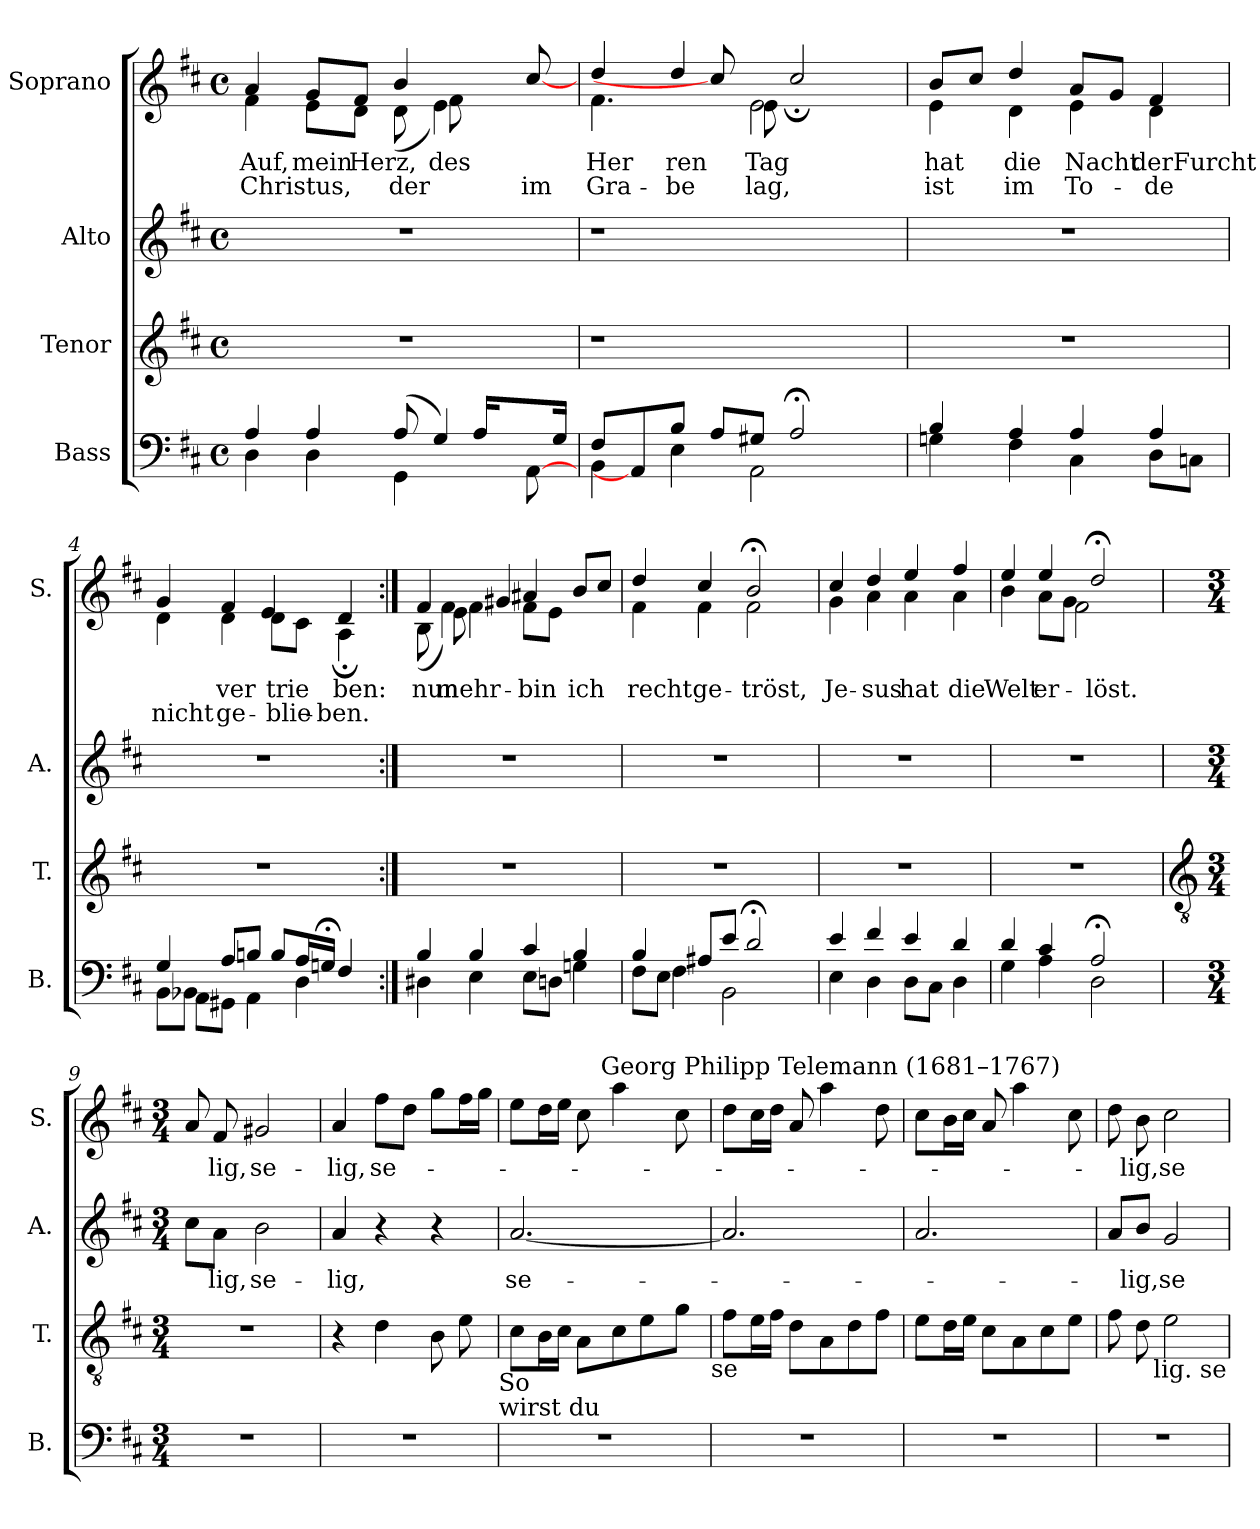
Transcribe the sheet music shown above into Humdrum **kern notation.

**kern	**kern	**kern	**text	**kern	**text	**text
*part4	*part3	*part2	*part2	*part1	*part1	*part1
*staff4	*staff3	*staff2	*staff2	*staff1	*staff1	*staff1
*I"Bass	*I"Tenor	*I"Alto	*	*I"Soprano	*	*
*I'B.	*I'T.	*I'A.	*	*I'S.	*	*
*clefF4	*clefG2	*clefG2	*	*clefG2	*	*
*ITrd7c12	*	*	*	*	*	*
*k[f#c#]	*k[f#c#]	*k[f#c#]	*	*k[f#c#]	*	*
*D:	*D:	*D:	*	*D:	*	*
*M4/4	*M4/4	*M4/4	*	*M4/4	*	*
*met(c)	*met(c)	*met(c)	*	*met(c)	*	*
=1	=1	=1	=1	=1	=1	=1
*^	*	*	*	*	*	*
!	!	!	!	!	!	!LO:LY:b	!LO:LY:b
*	*	*	*	*	*^	*	*
*	*	*	*	*	*	*^	*	*
4AA/	4DD\	1r	1r	.	4a/	4f#\	2ryy	Auf,	Christus,
!	!	!	!	!	!	!	!	!LO:LY:b	!
4AA/	4DD\	.	.	.	8e\L	8g/L	.	mein	.
!	!	!	!	!	!	!	!	!LO:LY:b	!
.	.	.	.	.	8d\J	8f#/J	.	Herz,	.
!	!	!	!	!	!	!	!	!	!LO:LY:b
(8AA/	4GGG\	.	.	.	4b/	(<8d\	8ryy	.	der
!	!	!	!	!	!	!	!	!LO:LY:b	!
4GG/)	.	.	.	.	.	4e\)	8f#\	des	.
.	16AA/LL	.	.	.	4ryy	.	4ryy	.	.
.	8ryy	.	.	.	.	.	.	.	.
!	!	!	!	!	!	!	!	!	!LO:LY:b
[8AAA\	.	.	.	.	.	[8cc#/	.	.	im
.	16GG/JJ	.	.	.	.	.	.	.	.
*	*	*	*	*	*v	*v	*v	*	*
=2	=2	=2	=2	=2	=2	=2	=2
!	!	!	!	!	!	!LO:LY:b	!LO:LY:b
*	*	*	*	*	*^	*	*
8FF#/L	4BBB\	1r	1r	.	4dd/	4.f#\	Her	Gra-
8AAA\]	.	.	.	.	.	.	.	.
!	!	!	!	!	!	!	!LO:LY:b	!LO:LY:b
8BB/J	4EE\	.	.	.	4dd/	.	ren	-be
8AA/L	.	.	.	.	.	8cc#/]	.	.
!	!	!	!	!	!	!	!LO:LY:b	!LO:LY:b
8GG#X/J	2AAA\	.	.	.	2e\	8e\	Tag	lag,
2AA;</	.	.	.	.	.	2cc#;</	.	.
.	8ryy	8ryy	8ryy	.	8ryy	.	.	.
=3	=3	=3	=3	=3	=3	=3	=3	=3
!	!	!	!	!	!	!	!LO:LY:b	!LO:LY:b
4GGn\	4BB/	1r	1r	.	8b/L	4e\	hat	ist
.	.	.	.	.	8cc#/J	.	.	.
!	!	!	!	!	!	!	!LO:LY:b	!LO:LY:b
4FF#\	4AA/	.	.	.	4dd/	4d\	die	im
!	!	!	!	!	!	!	!LO:LY:b	!LO:LY:b
4CC#\	4AA/	.	.	.	8a/L	4e\	Nacht	To-
.	.	.	.	.	8g/J	.	.	.
!	!	!	!	!	!	!	!LO:LY:b	!LO:LY:b
8DD\L	4AA/	.	.	.	4f#/	4d\	derFurcht	-de
8CCn\J	.	.	.	.	.	.	.	.
=4	=4	=4	=4	=4	=4	=4	=4	=4
*^	*^	*	*	*	*	*	*	*
!	!	!	!	!	!	!	!	!	!	!LO:LY:b
4GG/	8BBB\L	8ryy	4.ryy	1r	1r	.	4d\	4g/	.	nicht
.	8BBB-X\J	8AAA\L	.	.	.	.	.	.	.	.
!	!	!	!	!	!	!	!	!	!LO:LY:b	!LO:LY:b
2.ryy	8AA/L	8GGG#X\J	.	.	.	.	4d\	4f#/	ver	ge-
.	8BBn/J	8ryy	4AAA\	.	.	.	.	.	.	.
!	!	!	!	!	!	!	!	!	!LO:LY:b	!LO:LY:b
.	8ryy	8BB/L	.	.	.	.	8d\L	4e/	trie	-blie-
.	4DD\	16AA/L	8ryy	.	.	.	8c#\J	.	.	.
.	.	16GGn;/JJ	.	.	.	.	.	.	.	.
!	!	!	!	!	!	!	!	!	!LO:LY:b	!LO:LY:b
.	.	4ryy	4FF#/	.	.	.	4d/	4A;\	ben:	-ben.
.	8ryy	.	.	.	.	.	.	.	.	.
*	*v	*v	*v	*	*	*	*v	*v	*	*
!!LO:LB:g=z
=5:|!	=5:|!	=5:|!	=5:|!	=5:|!	=5:|!	=5:|!	=5:|!
!	!	!	!	!	!	!LO:LY:b	!
*	*	*	*	*	*^	*	*
*	*	*	*	*	*	*^	*	*
*	*	*	*	*	*	*	*^	*	*
4BB/	4DD#X\	1r	1r	.	4f#/	(<8B\	8ryy	2ryy	nun-	.
!	!	!	!	!	!	!	!	!	!LO:LY:b	!
.	.	.	.	.	.	4f#\)	8e\	.	mehr	.
4BB/	4EE\	.	.	.	4f#\	.	4ryy	.	.	.
.	.	.	.	.	.	4g#X/	.	.	.	.
!	!	!	!	!	!	!	!	!	!LO:LY:b	!
4C#/	8EE\L	.	.	.	4ryy	.	4a#X/	8f#\L	bin	.
.	8DDn\J	.	.	.	.	4.ryy	.	8e\J	.	.
!	!	!	!	!	!	!	!	!	!LO:LY:b	!
4BB/	4GGn\	.	.	.	8b/L	.	4ryy	4ryy	-ich	.
.	.	.	.	.	8cc#/J	.	.	.	.	.
*	*	*	*	*	*v	*v	*v	*v	*	*
=6	=6	=6	=6	=6	=6	=6	=6
*^	*^	*	*	*	*	*	*
!	!	!	!	!	!	!	!	!LO:LY:b	!
*	*	*	*	*	*	*	*^	*	*
4BB/	8FF#\L	8ryy	4.ryy	1r	1r	.	4dd/	4f#\	recht	.
.	8EE\J	4FF#\	.	.	.	.	.	.	.	.
!	!	!	!	!	!	!	!	!	!LO:LY:b	!
2.ryy	8AA#X/L	.	.	.	.	.	4cc#/	4f#\	ge-	.
.	8E/J	8ryy	2BBB\	.	.	.	.	.	.	.
!	!	!	!	!	!	!	!	!	!LO:LY:b	!
.	2ryy	2D;</	.	.	.	.	2b;</	2f#\	-tröst,	.
.	.	.	8ryy	.	.	.	.	.	.	.
=7	=7	=7	=7	=7	=7	=7	=7	=7	=7	=7
!	!	!	!	!	!	!	!	!	!LO:LY:b	!
*	*v	*v	*v	*	*	*	*	*	*	*
4EE\	4E/	1r	1r	.	4cc#/	4g\	Je-	.
!	!	!	!	!	!	!	!LO:LY:b	!
4DD\	4F#/	.	.	.	4dd/	4a\	-sus	.
!	!	!	!	!	!	!	!LO:LY:b	!
8DD\L	4E/	.	.	.	4ee/	4a\	hat	.
8CC#\J	.	.	.	.	.	.	.	.
!	!	!	!	!	!	!	!LO:LY:b	!
4DD\	4D/	.	.	.	4ff#/	4a\	die	.
=8	=8	=8	=8	=8	=8	=8	=8	=8
!	!	!	!	!	!	!	!LO:LY:b	!
*	*	*	*	*	*	*^	*	*
4D/	4GG\	1r	1r	.	4ee/	4b\	4.ryy	Welt	.
!	!	!	!	!	!	!	!	!LO:LY:b	!
4C#/	4AA\	.	.	.	8a\L	4ee/	.	er-	.
.	.	.	.	.	8g\J	.	2f#\	.	.
!	!	!	!	!	!	!	!	!LO:LY:b	!
2AA;</	2DD\	.	.	.	2dd;</	2ryy	.	löst.	.
.	.	.	.	.	.	.	8ryy	.	.
*v	*v	*	*	*	*v	*v	*v	*	*
!!LO:LB:g=z
=9!	=9!	=9!	=9!	=9!	=9!	=9!
*	*clefGv2	*	*	*	*	*
*M3/4	*M3/4	*M3/4	*	*M3/4	*	*
*	*	*	*	*^	*	*
*	*	*	*	*	*^	*	*
!	!	!	!	!LO:TX:a:t=2. Coro&colon; So du mit deinem Munde bekennest Jesum	!	!	!	!
!	!	!	!	!LO:TX:a:t=Römer 10, 9	!	!	!	!
!LO:N:vis=1	!LO:N:vis=1	!	!	!	!	!	!	!
*	*	*	*	*v	*v	*v	*	*
2.r	2.r	8cc#\L	.	8a/	.	.
!	!	!	!LO:LY:b	!	!LO:LY:b	!
.	.	8a\J	lig,	8f#/	-lig,	.
!	!	!	!LO:LY:b	!	!LO:LY:b	!
.	.	2b\	se-	2g#X/	se-	.
=10	=10	=10	=10	=10	=10	=10
!LO:N:vis=1	!	!	!LO:LY:b	!	!LO:LY:b	!
2.r	4r	4a/	-lig,	4a/	-lig,	.
!	!	!	!	!	!LO:LY:b	!
.	4d\	4r	.	8ff#\L	se-	.
.	.	.	.	8dd\J	.	.
.	8B\	4r	.	8gg\L	.	.
.	8e\	.	.	16ff#\L	.	.
.	.	.	.	16gg\JJ	.	.
!	!LO:TX:b:t=So	!	!	!	!	!
!	!LO:TX:b:t=wirst du	!	!	!	!	!
=11	=11	=11	=11	=11	=11	=11
!LO:N:vis=1	!	!	!LO:LY:b	!	!	!
*	*	*	*	*^	*	*
2.r	8c#\L	[<2.a/	se-	8ee\L	4ryy	.	.
.	16B\L	.	.	16dd\L	.	.	.
.	16c#\JJ	.	.	16ee\JJ	.	.	.
.	8A\L	.	.	8cc#\	16.ryy	.	.
!	!	!	!	!	!LO:TX:a:t=Georg Philipp Telemann (1681–1767)	!	!
.	.	.	.	.	4ryy	.	.
.	8c#\	.	.	4aa\	.	.	.
.	8e\	.	.	.	.	.	.
.	.	.	.	.	8ryy	.	.
.	8g\J	.	.	8cc#\	.	.	.
.	.	.	.	.	32ryy	.	.
!	!LO:TX:b:t=se	!	!	!	!	!	!
=12	=12	=12	=12	=12	=12	=12	=12
!LO:N:vis=1	!	!	!	!	!	!	!
*	*	*	*	*v	*v	*	*
2.r	8f#\L	2.a/]	.	8dd\L	.	.
.	16e\L	.	.	16cc#\L	.	.
.	16f#\JJ	.	.	16dd\JJ	.	.
.	8d\L	.	.	8a/	.	.
.	8A\	.	.	4aa\	.	.
.	8d\	.	.	.	.	.
.	8f#\J	.	.	8dd\	.	.
!!LO:PB:g=z
=13	=13	=13	=13	=13	=13	=13
!LO:N:vis=1	!	!	!	!	!	!
2.r	8e\L	2.a/	.	8cc#\L	.	.
.	16d\L	.	.	16b\L	.	.
.	16e\JJ	.	.	16cc#\JJ	.	.
.	8c#\L	.	.	8a/	.	.
.	8A\	.	.	4aa\	.	.
.	8c#\	.	.	.	.	.
.	8e\J	.	.	8cc#\	.	.
=14	=14	=14	=14	=14	=14	=14
!LO:N:vis=1	!	!	!	!	!	!
2.r	8f#\	8a/L	.	8dd\	.	.
!	!	!	!LO:LY:b	!	!LO:LY:b	!
.	8d\	8b/J	-lig,	8b\	-lig,	.
!	!	!	!LO:LY:b	!	!LO:LY:b	!
.	2e\	2g/	se	2cc#\	se	.
!	!LO:TX:b:t=lig. se	!	!	!	!	!
=	=	=	=	=	=	=
*-	*-	*-	*-	*-	*-	*-
